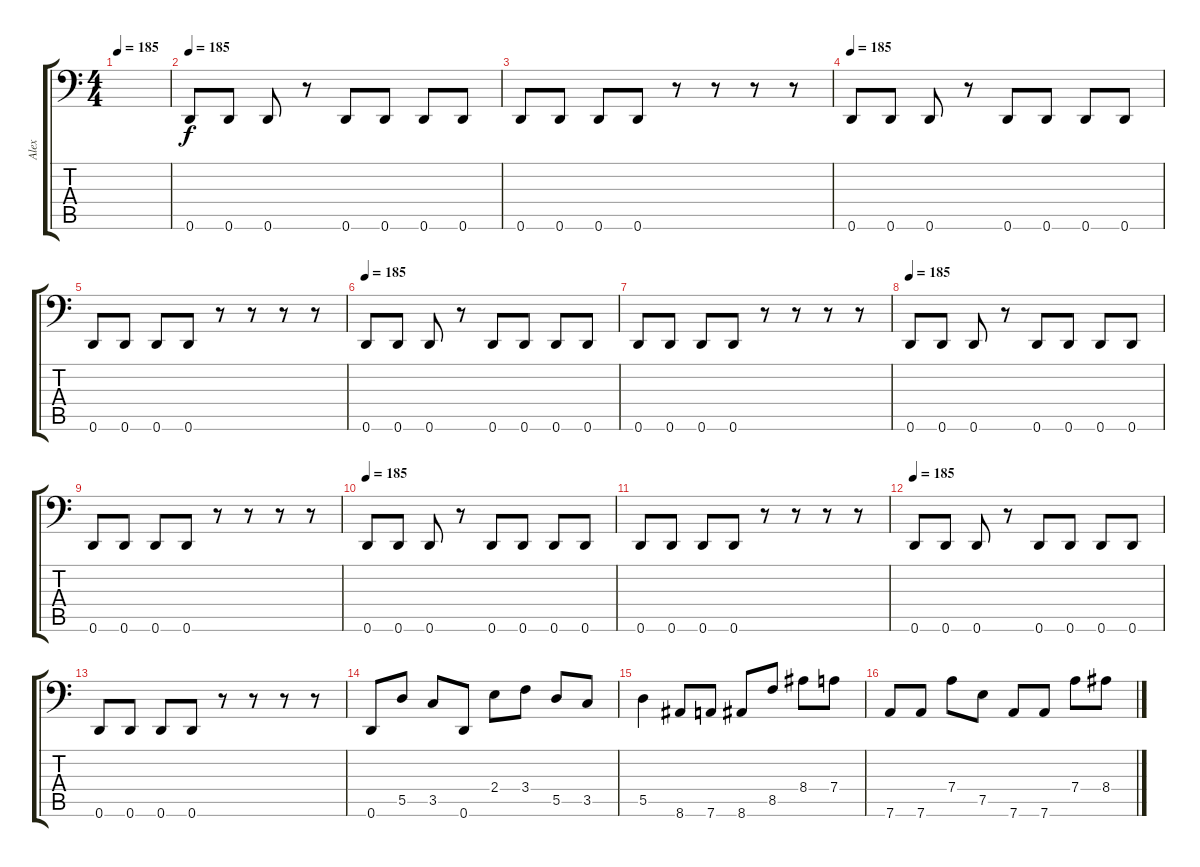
\track ("Alex" "Alex") {instrument slapbass2}
\staff {score tabs}
\tuning (E3 B2 G2 D2 A1 D1) {hide}
\ts (4 4)
\tempo 185
\clef f4
\ks c
|
\tempo 185
0.6.8 0.6.8 0.6.8 r.8 0.6.8 0.6.8 0.6.8 0.6.8 |
0.6.8 0.6.8 0.6.8 0.6.8 r.8 r.8 r.8 r.8 |
\tempo 185
0.6.8 0.6.8 0.6.8 r.8 0.6.8 0.6.8 0.6.8 0.6.8 |
0.6.8 0.6.8 0.6.8 0.6.8 r.8 r.8 r.8 r.8 |
\tempo 185
0.6.8 0.6.8 0.6.8 r.8 0.6.8 0.6.8 0.6.8 0.6.8 |
0.6.8 0.6.8 0.6.8 0.6.8 r.8 r.8 r.8 r.8 |
\tempo 185
0.6.8 0.6.8 0.6.8 r.8 0.6.8 0.6.8 0.6.8 0.6.8 |
0.6.8 0.6.8 0.6.8 0.6.8 r.8 r.8 r.8 r.8 |
\tempo 185
0.6.8 0.6.8 0.6.8 r.8 0.6.8 0.6.8 0.6.8 0.6.8 |
0.6.8 0.6.8 0.6.8 0.6.8 r.8 r.8 r.8 r.8 |
\tempo 185
0.6.8 0.6.8 0.6.8 r.8 0.6.8 0.6.8 0.6.8 0.6.8 |
0.6.8 0.6.8 0.6.8 0.6.8 r.8 r.8 r.8 r.8 |
0.6.8 5.5.8 3.5.8 0.6.8 2.4.8 3.4.8 5.5.8 3.5.8 |
5.5.4 8.6.8 7.6.8 8.6.8 8.5.8 8.4.8 7.4.8 |
7.6.8 7.6.8 7.4.8 7.5.8 7.6.8 7.6.8 7.4.8 8.4.8
